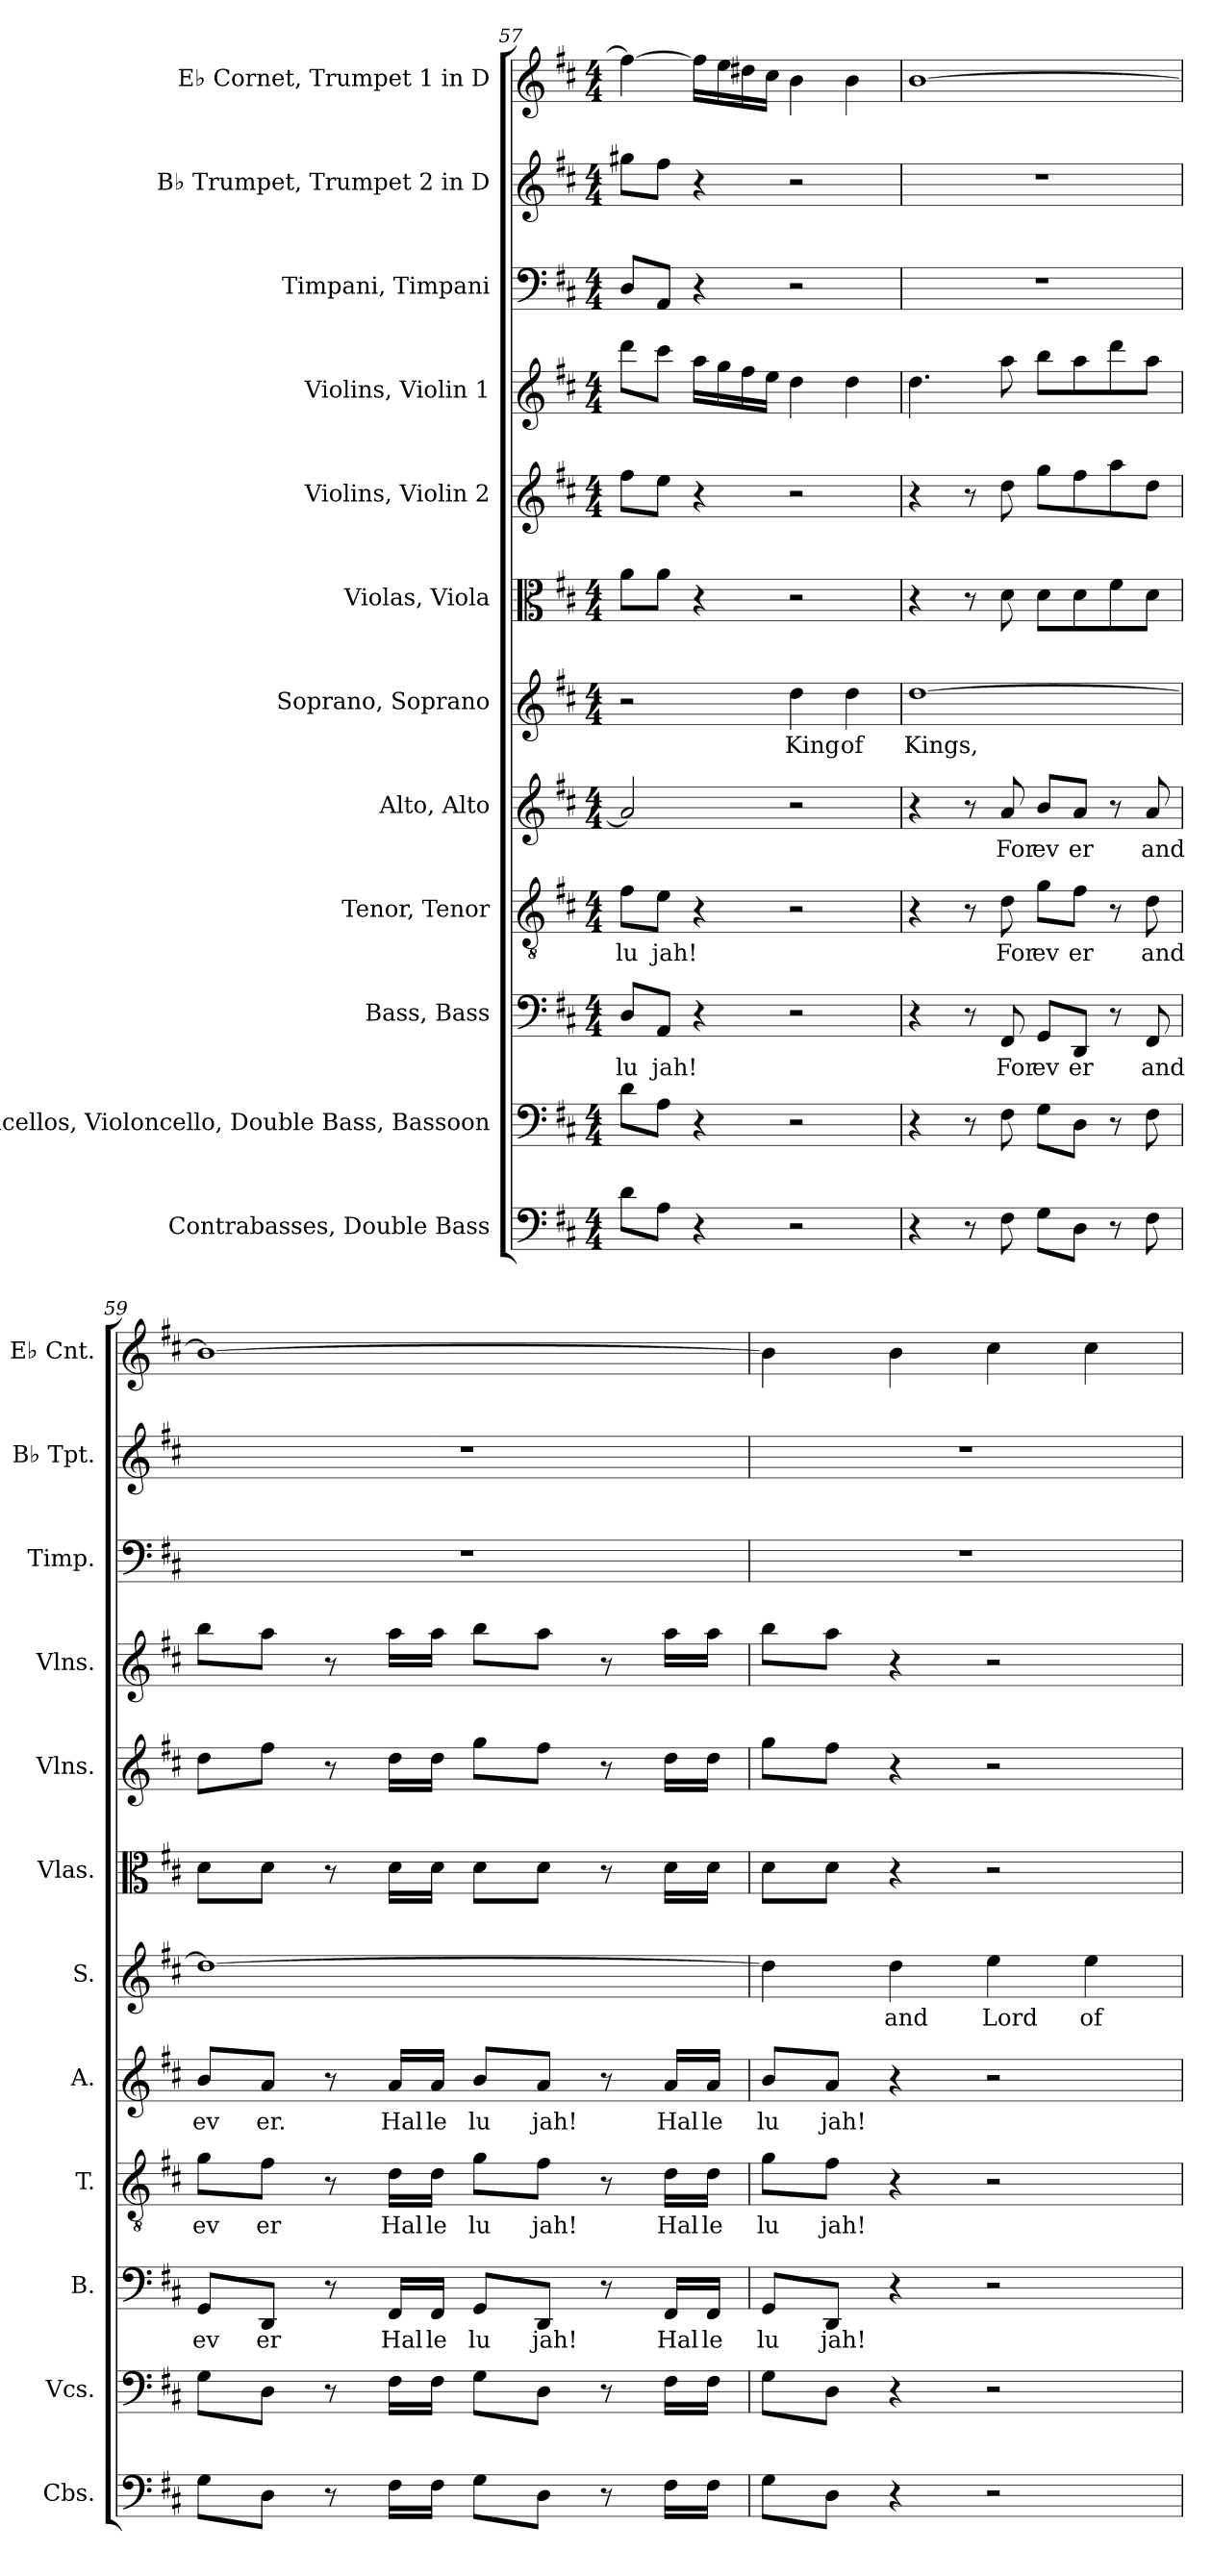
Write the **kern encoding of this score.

**kern	**kern	**kern	**text	**kern	**text	**kern	**text	**kern	**text	**kern	**kern	**kern	**kern	**kern	**kern
*part12	*part11	*part10	*part10	*part9	*part9	*part8	*part8	*part7	*part7	*part6	*part5	*part4	*part3	*part2	*part1
*staff12	*staff11	*staff10	*staff10	*staff9	*staff9	*staff8	*staff8	*staff7	*staff7	*staff6	*staff5	*staff4	*staff3	*staff2	*staff1
*I"Contrabasses, Double Bass	*I"Violoncellos, Violoncello, Double Bass, Bassoon	*I"Bass, Bass	*	*I"Tenor, Tenor	*	*I"Alto, Alto	*	*I"Soprano, Soprano	*	*I"Violas, Viola	*I"Violins, Violin 2	*I"Violins, Violin 1	*I"Timpani, Timpani	*I"B♭ Trumpet, Trumpet 2 in D	*I"E♭ Cornet, Trumpet 1 in D
*I'Cbs.	*I'Vcs.	*I'B.	*	*I'T.	*	*I'A.	*	*I'S.	*	*I'Vlas.	*I'Vlns.	*I'Vlns.	*I'Timp.	*I'B♭ Tpt.	*I'E♭ Cnt.
*clefF4	*clefF4	*clefF4	*	*clefGv2	*	*clefG2	*	*clefG2	*	*clefC3	*clefG2	*clefG2	*clefF4	*clefG2	*clefG2
*ITrd7c12	*	*	*	*	*	*	*	*	*	*	*	*	*	*ITrd1c2	*ITrd-2c-3
*k[f#c#]	*k[f#c#]	*k[f#c#]	*	*k[f#c#]	*	*k[f#c#]	*	*k[f#c#]	*	*k[f#c#]	*k[f#c#]	*k[f#c#]	*k[f#c#]	*k[]	*k[b-]
*M4/4	*M4/4	*M4/4	*	*M4/4	*	*M4/4	*	*M4/4	*	*M4/4	*M4/4	*M4/4	*M4/4	*M4/4	*M4/4
=57	=57	=57	=57	=57	=57	=57	=57	=57	=57	=57	=57	=57	=57	=57	=57
!	!	!	!LO:LY:b	!	!LO:LY:b	!	!	!	!	!	!	!	!	!	!
8D\L	8d\L	8D/L	lu	8f#\L	lu	2a/]	.	2r	.	8a\L	8ff#\L	8ddd\L	8D/L	8ff#X\L	4aa\_
!	!	!	!LO:LY:b	!	!LO:LY:b	!	!	!	!	!	!	!	!	!	!
8AA\J	8A\J	8AA/J	jah!	8e\J	jah!	.	.	.	.	8a\J	8ee\J	8ccc#\J	8AA/J	8ee\J	.
4r	4r	4r	.	4r	.	.	.	.	.	4r	4r	16aa\LL	4r	4r	16aa\LL]
.	.	.	.	.	.	.	.	.	.	.	.	16gg\	.	.	16gg\
.	.	.	.	.	.	.	.	.	.	.	.	16ff#\	.	.	16ff#X\
.	.	.	.	.	.	.	.	.	.	.	.	16ee\JJ	.	.	16ee\JJ
!	!	!	!	!	!	!	!	!	!LO:LY:b	!	!	!	!	!	!
2r	2r	2r	.	2r	.	2r	.	4dd\	King	2r	2r	4dd\	2r	2r	4dd\
!	!	!	!	!	!	!	!	!	!LO:LY:b	!	!	!	!	!	!
.	.	.	.	.	.	.	.	4dd\	of	.	.	4dd\	.	.	4dd\
=58	=58	=58	=58	=58	=58	=58	=58	=58	=58	=58	=58	=58	=58	=58	=58
!	!	!	!	!	!	!	!	!	!LO:LY:b	!	!	!	!	!	!
4r	4r	4r	.	4r	.	4r	.	[1dd	Kings,	4r	4r	4.dd\	1r	1r	[1dd
8r	8r	8r	.	8r	.	8r	.	.	.	8r	8r	.	.	.	.
!	!	!	!LO:LY:b	!	!LO:LY:b	!	!LO:LY:b	!	!	!	!	!	!	!	!
8FF#\	8F#\	8FF#/	For	8d\	For	8a/	For	.	.	8d\	8dd\	8aa\	.	.	.
!	!	!	!LO:LY:b	!	!LO:LY:b	!	!LO:LY:b	!	!	!	!	!	!	!	!
8GG\L	8G\L	8GG/L	ev	8g\L	ev	8b/L	ev	.	.	8d\L	8gg\L	8bb\L	.	.	.
!	!	!	!LO:LY:b	!	!LO:LY:b	!	!LO:LY:b	!	!	!	!	!	!	!	!
8DD\J	8D\J	8DD/J	er	8f#\J	er	8a/J	er	.	.	8d\	8ff#\	8aa\	.	.	.
8r	8r	8r	.	8r	.	8r	.	.	.	8f#\	8aa\	8ddd\	.	.	.
!	!	!	!LO:LY:b	!	!LO:LY:b	!	!LO:LY:b	!	!	!	!	!	!	!	!
8FF#\	8F#\	8FF#/	and	8d\	and	8a/	and	.	.	8d\J	8dd\J	8aa\J	.	.	.
!!LO:PB:g=z
=59	=59	=59	=59	=59	=59	=59	=59	=59	=59	=59	=59	=59	=59	=59	=59
!	!	!	!LO:LY:b	!	!LO:LY:b	!	!LO:LY:b	!	!	!	!	!	!	!	!
8GG\L	8G\L	8GG/L	ev	8g\L	ev	8b/L	ev	1dd_	.	8d\L	8dd\L	8bb\L	1r	1r	1dd_
!	!	!	!LO:LY:b	!	!LO:LY:b	!	!LO:LY:b	!	!	!	!	!	!	!	!
8DD\J	8D\J	8DD/J	er	8f#\J	er	8a/J	er.	.	.	8d\J	8ff#\J	8aa\J	.	.	.
8r	8r	8r	.	8r	.	8r	.	.	.	8r	8r	8r	.	.	.
!	!	!	!LO:LY:b	!	!LO:LY:b	!	!LO:LY:b	!	!	!	!	!	!	!	!
16FF#\LL	16F#\LL	16FF#/LL	Hal	16d\LL	Hal	16a/LL	Hal	.	.	16d\LL	16dd\LL	16aa\LL	.	.	.
!	!	!	!LO:LY:b	!	!LO:LY:b	!	!LO:LY:b	!	!	!	!	!	!	!	!
16FF#\JJ	16F#\JJ	16FF#/JJ	le	16d\JJ	le	16a/JJ	le	.	.	16d\JJ	16dd\JJ	16aa\JJ	.	.	.
!	!	!	!LO:LY:b	!	!LO:LY:b	!	!LO:LY:b	!	!	!	!	!	!	!	!
8GG\L	8G\L	8GG/L	lu	8g\L	lu	8b/L	lu	.	.	8d\L	8gg\L	8bb\L	.	.	.
!	!	!	!LO:LY:b	!	!LO:LY:b	!	!LO:LY:b	!	!	!	!	!	!	!	!
8DD\J	8D\J	8DD/J	jah!	8f#\J	jah!	8a/J	jah!	.	.	8d\J	8ff#\J	8aa\J	.	.	.
8r	8r	8r	.	8r	.	8r	.	.	.	8r	8r	8r	.	.	.
!	!	!	!LO:LY:b	!	!LO:LY:b	!	!LO:LY:b	!	!	!	!	!	!	!	!
16FF#\LL	16F#\LL	16FF#/LL	Hal	16d\LL	Hal	16a/LL	Hal	.	.	16d\LL	16dd\LL	16aa\LL	.	.	.
!	!	!	!LO:LY:b	!	!LO:LY:b	!	!LO:LY:b	!	!	!	!	!	!	!	!
16FF#\JJ	16F#\JJ	16FF#/JJ	le	16d\JJ	le	16a/JJ	le	.	.	16d\JJ	16dd\JJ	16aa\JJ	.	.	.
=60	=60	=60	=60	=60	=60	=60	=60	=60	=60	=60	=60	=60	=60	=60	=60
!	!	!	!LO:LY:b	!	!LO:LY:b	!	!LO:LY:b	!	!	!	!	!	!	!	!
8GG\L	8G\L	8GG/L	lu	8g\L	lu	8b/L	lu	4dd\]	.	8d\L	8gg\L	8bb\L	1r	1r	4dd\]
!	!	!	!LO:LY:b	!	!LO:LY:b	!	!LO:LY:b	!	!	!	!	!	!	!	!
8DD\J	8D\J	8DD/J	jah!	8f#\J	jah!	8a/J	jah!	.	.	8d\J	8ff#\J	8aa\J	.	.	.
!	!	!	!	!	!	!	!	!	!LO:LY:b	!	!	!	!	!	!
4r	4r	4r	.	4r	.	4r	.	4dd\	and	4r	4r	4r	.	.	4dd\
!	!	!	!	!	!	!	!	!	!LO:LY:b	!	!	!	!	!	!
2r	2r	2r	.	2r	.	2r	.	4ee\	Lord	2r	2r	2r	.	.	4ee\
!	!	!	!	!	!	!	!	!	!LO:LY:b	!	!	!	!	!	!
.	.	.	.	.	.	.	.	4ee\	of	.	.	.	.	.	4ee\
=	=	=	=	=	=	=	=	=	=	=	=	=	=	=	=
*-	*-	*-	*-	*-	*-	*-	*-	*-	*-	*-	*-	*-	*-	*-	*-
